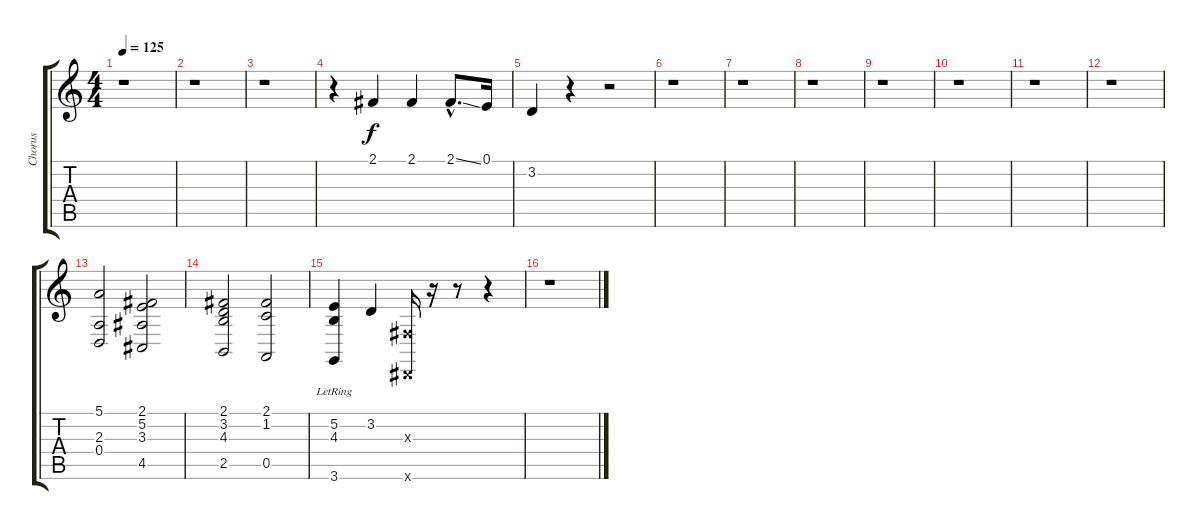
\track ("Chorus" "Chorus") {instrument choiraahs}
\staff {score tabs}
\tuning (E4 B3 G3 D3 A2 E2) {hide}
\ts (4 4)
\tempo 125
\clef g2
\ks c
r.1{dy f} |
r.1 |
r.1 |
r.4 2.1.4 2.1.4 2.1{ss hac}.8{d} 0.1.16 |
3.2.4 r.4 r.2 |
r.1 |
r.1 |
r.1 |
r.1 |
r.1 |
r.1 |
r.1 |
(5.1 2.3 0.4).2 (2.1 5.2 3.3 4.5).2 |
(2.1 3.2 4.3 2.5).2 (2.1 1.2 0.5).2 |
(5.2 4.3{lr} 3.6{lr}).4 3.2.4 (-1.3{x} -1.6{x}).16 r.16 r.8 r.4 |
r.1
